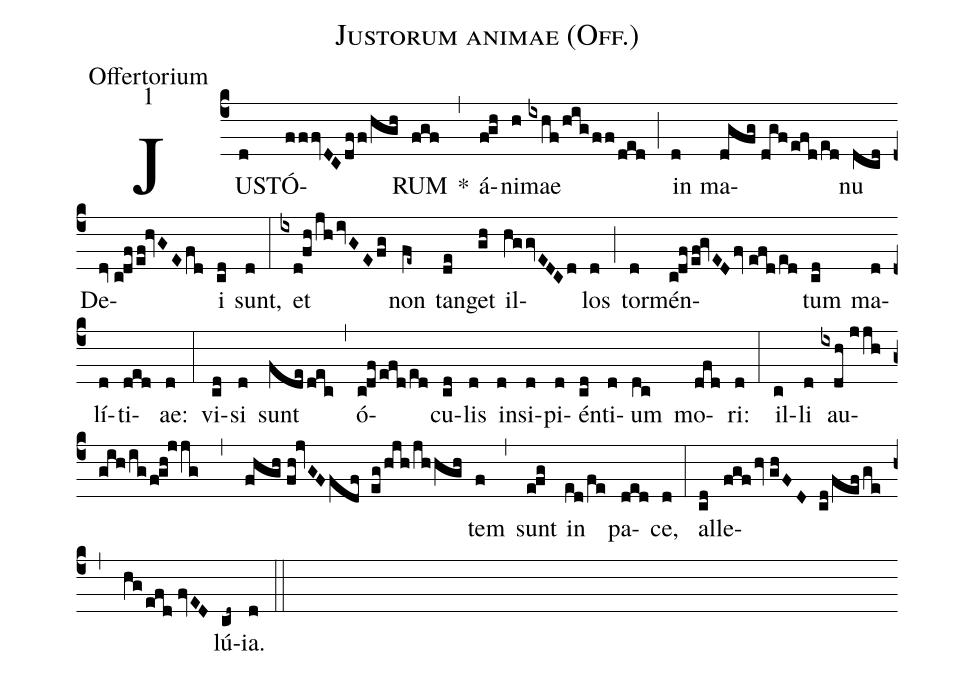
name:Justorum animae (Off.);
office-part:Offertorium;
mode:1;
%%
(c4) JU(d)STÓ(fffvDCdff/hgh)RUM(fgf) *(,) á(f!gh)ni(h)mae(ixhf/hig/ff/ded) (;) in(d) ma(dgfg//dgf/efd/ed)nu(dcd) De(dv//c!df/ef!hvGEfd)i(cd) sunt,(d) (:) et(ixd!fh/jh/ivGEfg) non(fe~) tan(de)get(gh) il(hggvEDCd)los(d) (;) tor(d)mén(c!df/ef!gvEDfv//efd/ed)tum(cd) ma(d)lí(d)ti(ded)ae:(d) (:) vi(cd)si(d) sunt(fde/dec) (,) ó(c!df/efd/ed)cu(cd)lis(d) in(d)si(d)pi(d)én(cd)ti(d)um(dc) mo(dfd)ri:(d) (:) il(c)li(d) au(ixdh//jjh//gih/ig/f!gh!jjg , fhgh//fh!jvGFfdf eg/hjh/jhhgh)tem(f) (,) sunt(e!fg) in(ed/fe) pa(ded)ce,(d) (:) al(cd)le(fgfhv//ghFD cd/fef/ge , hg/efd//fvED)lú(cd~)ia.(d) (::)
